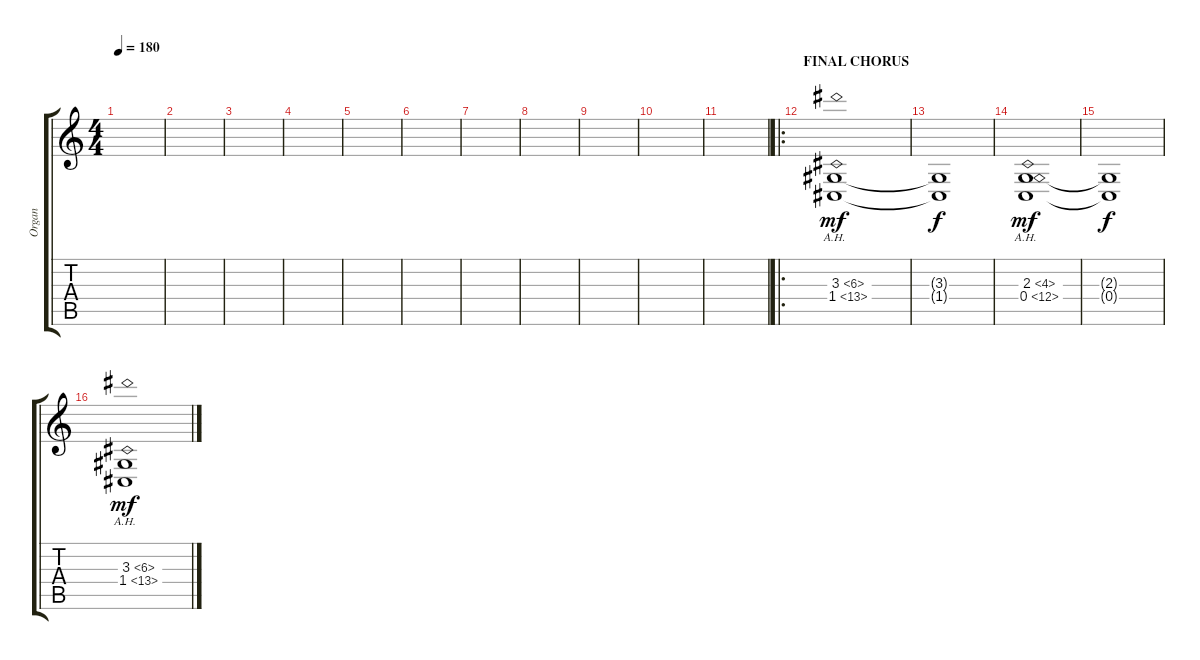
\track ("Organ" "Organ") {instrument churchorgan}
\staff {score tabs}
\tuning (D4 A3 F3 C3 G2 C2) {hide}
\ts (4 4)
\tempo 180
\clef g2
\ks c
|
|
|
|
|
|
|
|
|
|
|
\ro
\section ("" "FINAL CHORUS")
(3.3{ah 3} 1.4{ah 12}).1{dy mf} |
(3.3{t} 1.4{t}).1{dy f} |
(2.3{ah 2} 0.4{ah 12}).1{dy mf} |
(2.3{t} 0.4{t}).1{dy f} |
(3.3{ah 3} 1.4{ah 12}).1{dy mf}
